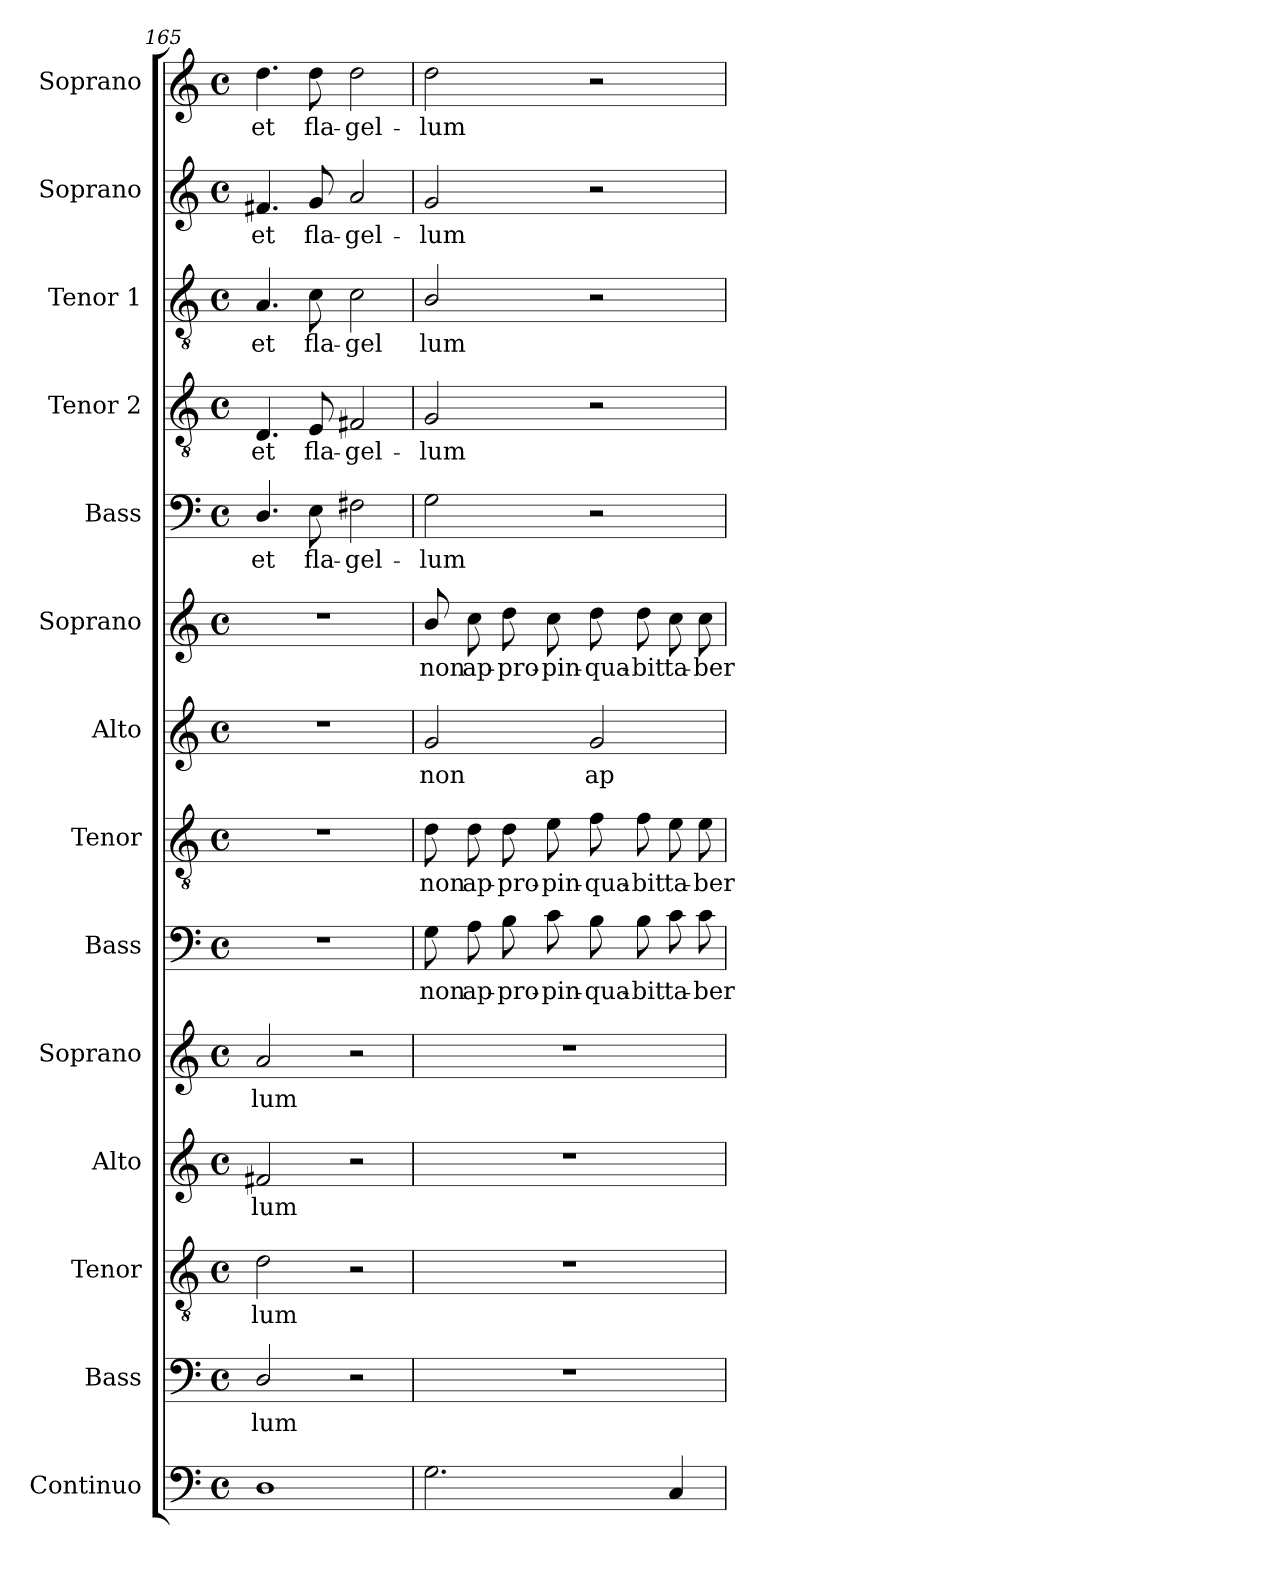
**kern	**kern	**text	**kern	**text	**kern	**text	**kern	**text	**kern	**text	**kern	**text	**kern	**text	**kern	**text	**kern	**text	**kern	**text	**kern	**text	**kern	**text	**kern	**text
*part14	*part13	*part13	*part12	*part12	*part11	*part11	*part10	*part10	*part9	*part9	*part8	*part8	*part7	*part7	*part6	*part6	*part5	*part5	*part4	*part4	*part3	*part3	*part2	*part2	*part1	*part1
*staff14	*staff13	*staff13	*staff12	*staff12	*staff11	*staff11	*staff10	*staff10	*staff9	*staff9	*staff8	*staff8	*staff7	*staff7	*staff6	*staff6	*staff5	*staff5	*staff4	*staff4	*staff3	*staff3	*staff2	*staff2	*staff1	*staff1
*I"Continuo	*I"Bass	*	*I"Tenor	*	*I"Alto	*	*I"Soprano	*	*I"Bass	*	*I"Tenor	*	*I"Alto	*	*I"Soprano	*	*I"Bass	*	*I"Tenor 2	*	*I"Tenor 1	*	*I"Soprano	*	*I"Soprano	*
*I'Cont.	*I'B.	*	*I'T.	*	*I'A.	*	*I'S.	*	*I'B.	*	*I'T.	*	*I'A.	*	*I'S.	*	*I'B.	*	*I'T2.	*	*I'T1.	*	*I'S.	*	*I'S.	*
*clefF4	*clefF4	*	*clefGv2	*	*clefG2	*	*clefG2	*	*clefF4	*	*clefGv2	*	*clefG2	*	*clefG2	*	*clefF4	*	*clefGv2	*	*clefGv2	*	*clefG2	*	*clefG2	*
*	*	*	*ITrd7c12	*	*	*	*	*	*	*	*ITrd7c12	*	*	*	*	*	*	*	*ITrd7c12	*	*ITrd7c12	*	*	*	*	*
*k[]	*k[]	*	*k[]	*	*k[]	*	*k[]	*	*k[]	*	*k[]	*	*k[]	*	*k[]	*	*k[]	*	*k[]	*	*k[]	*	*k[]	*	*k[]	*
*C:	*C:	*	*C:	*	*C:	*	*C:	*	*C:	*	*C:	*	*C:	*	*C:	*	*C:	*	*C:	*	*C:	*	*C:	*	*C:	*
*M4/4	*M4/4	*	*M4/4	*	*M4/4	*	*M4/4	*	*M4/4	*	*M4/4	*	*M4/4	*	*M4/4	*	*M4/4	*	*M4/4	*	*M4/4	*	*M4/4	*	*M4/4	*
*met(c)	*met(c)	*	*met(c)	*	*met(c)	*	*met(c)	*	*met(c)	*	*met(c)	*	*met(c)	*	*met(c)	*	*met(c)	*	*met(c)	*	*met(c)	*	*met(c)	*	*met(c)	*
=165	=165	=165	=165	=165	=165	=165	=165	=165	=165	=165	=165	=165	=165	=165	=165	=165	=165	=165	=165	=165	=165	=165	=165	=165	=165	=165
!	!	!LO:LY:b:color=#000000	!	!	!	!	!	!	!	!	!	!	!	!	!	!	!	!	!	!	!	!	!	!	!	!
!	!	!	!	!LO:LY:b:color=#000000	!	!	!	!	!	!	!	!	!	!	!	!	!	!	!	!	!	!	!	!	!	!
!	!	!	!	!	!	!LO:LY:b:color=#000000	!	!	!	!	!	!	!	!	!	!	!	!	!	!	!	!	!	!	!	!
!	!	!	!	!	!	!	!	!LO:LY:b:color=#000000	!	!	!	!	!	!	!	!	!	!	!	!	!	!	!	!	!	!
!	!	!	!	!	!	!	!	!	!	!	!	!	!	!	!	!	!	!LO:LY:b:color=#000000	!	!	!	!	!	!	!	!
!	!	!	!	!	!	!	!	!	!	!	!	!	!	!	!	!	!	!	!	!LO:LY:b:color=#000000	!	!	!	!	!	!
!	!	!	!	!	!	!	!	!	!	!	!	!	!	!	!	!	!	!	!	!	!	!LO:LY:b:color=#000000	!	!	!	!
!	!	!	!	!	!	!	!	!	!	!	!	!	!	!	!	!	!	!	!	!	!	!	!	!LO:LY:b:color=#000000	!	!
!	!	!	!	!	!	!	!	!	!	!	!	!	!	!	!	!	!	!	!	!	!	!	!	!	!	!LO:LY:b:color=#000000
1Di	2Di/	-lum	2Di\	-lum	2f#Xi/	-lum	2ai/	-lum	1r	.	1r	.	1r	.	1r	.	4.Di/	et	4.DDi/	et	4.AAi/	et	4.f#Xi/	et	4.ddi\	et
!	!	!	!	!	!	!	!	!	!	!	!	!	!	!	!	!	!	!LO:LY:b:color=#000000	!	!	!	!	!	!	!	!
!	!	!	!	!	!	!	!	!	!	!	!	!	!	!	!	!	!	!	!	!LO:LY:b:color=#000000	!	!	!	!	!	!
!	!	!	!	!	!	!	!	!	!	!	!	!	!	!	!	!	!	!	!	!	!	!LO:LY:b:color=#000000	!	!	!	!
!	!	!	!	!	!	!	!	!	!	!	!	!	!	!	!	!	!	!	!	!	!	!	!	!LO:LY:b:color=#000000	!	!
!	!	!	!	!	!	!	!	!	!	!	!	!	!	!	!	!	!	!	!	!	!	!	!	!	!	!LO:LY:b:color=#000000
.	.	.	.	.	.	.	.	.	.	.	.	.	.	.	.	.	8Ei\	fla-	8EEi/	fla-	8Ci\	fla-	8gi/	fla-	8ddi\	fla-
!	!	!	!	!	!	!	!	!	!	!	!	!	!	!	!	!	!	!LO:LY:b:color=#000000	!	!	!	!	!	!	!	!
!	!	!	!	!	!	!	!	!	!	!	!	!	!	!	!	!	!	!	!	!LO:LY:b:color=#000000	!	!	!	!	!	!
!	!	!	!	!	!	!	!	!	!	!	!	!	!	!	!	!	!	!	!	!	!	!LO:LY:b:color=#000000	!	!	!	!
!	!	!	!	!	!	!	!	!	!	!	!	!	!	!	!	!	!	!	!	!	!	!	!	!LO:LY:b:color=#000000	!	!
!	!	!	!	!	!	!	!	!	!	!	!	!	!	!	!	!	!	!	!	!	!	!	!	!	!	!LO:LY:b:color=#000000
.	2r	.	2r	.	2r	.	2r	.	.	.	.	.	.	.	.	.	2F#Xi\	-gel-	2FF#Xi/	-gel-	2Ci\	-gel	2ai/	-gel-	2ddi\	-gel-
=166	=166	=166	=166	=166	=166	=166	=166	=166	=166	=166	=166	=166	=166	=166	=166	=166	=166	=166	=166	=166	=166	=166	=166	=166	=166	=166
!	!	!	!	!	!	!	!	!	!	!LO:LY:b:color=#000000	!	!	!	!	!	!	!	!	!	!	!	!	!	!	!	!
!	!	!	!	!	!	!	!	!	!	!	!	!LO:LY:b:color=#000000	!	!	!	!	!	!	!	!	!	!	!	!	!	!
!	!	!	!	!	!	!	!	!	!	!	!	!	!	!LO:LY:b:color=#000000	!	!	!	!	!	!	!	!	!	!	!	!
!	!	!	!	!	!	!	!	!	!	!	!	!	!	!	!	!LO:LY:b:color=#000000	!	!	!	!	!	!	!	!	!	!
!	!	!	!	!	!	!	!	!	!	!	!	!	!	!	!	!	!	!LO:LY:b:color=#000000	!	!	!	!	!	!	!	!
!	!	!	!	!	!	!	!	!	!	!	!	!	!	!	!	!	!	!	!	!LO:LY:b:color=#000000	!	!	!	!	!	!
!	!	!	!	!	!	!	!	!	!	!	!	!	!	!	!	!	!	!	!	!	!	!LO:LY:b:color=#000000	!	!	!	!
!	!	!	!	!	!	!	!	!	!	!	!	!	!	!	!	!	!	!	!	!	!	!	!	!LO:LY:b:color=#000000	!	!
!	!	!	!	!	!	!	!	!	!	!	!	!	!	!	!	!	!	!	!	!	!	!	!	!	!	!LO:LY:b:color=#000000
2.Gi\	1r	.	1r	.	1r	.	1r	.	8Gi\	non	8Di\	non	2gi/	non	8bi/	non	2Gi\	-lum	2GGi/	-lum	2BBi/	lum	2gi/	-lum	2ddi\	-lum
!	!	!	!	!	!	!	!	!	!	!LO:LY:b:color=#000000	!	!	!	!	!	!	!	!	!	!	!	!	!	!	!	!
!	!	!	!	!	!	!	!	!	!	!	!	!LO:LY:b:color=#000000	!	!	!	!	!	!	!	!	!	!	!	!	!	!
!	!	!	!	!	!	!	!	!	!	!	!	!	!	!	!	!LO:LY:b:color=#000000	!	!	!	!	!	!	!	!	!	!
.	.	.	.	.	.	.	.	.	8Ai\	ap-	8Di\	ap-	.	.	8cci\	ap-	.	.	.	.	.	.	.	.	.	.
!	!	!	!	!	!	!	!	!	!	!LO:LY:b:color=#000000	!	!	!	!	!	!	!	!	!	!	!	!	!	!	!	!
!	!	!	!	!	!	!	!	!	!	!	!	!LO:LY:b:color=#000000	!	!	!	!	!	!	!	!	!	!	!	!	!	!
!	!	!	!	!	!	!	!	!	!	!	!	!	!	!	!	!LO:LY:b:color=#000000	!	!	!	!	!	!	!	!	!	!
.	.	.	.	.	.	.	.	.	8Bi\	-pro-	8Di\	-pro-	.	.	8ddi\	-pro-	.	.	.	.	.	.	.	.	.	.
!	!	!	!	!	!	!	!	!	!	!LO:LY:b:color=#000000	!	!	!	!	!	!	!	!	!	!	!	!	!	!	!	!
!	!	!	!	!	!	!	!	!	!	!	!	!LO:LY:b:color=#000000	!	!	!	!	!	!	!	!	!	!	!	!	!	!
!	!	!	!	!	!	!	!	!	!	!	!	!	!	!	!	!LO:LY:b:color=#000000	!	!	!	!	!	!	!	!	!	!
.	.	.	.	.	.	.	.	.	8ci\	-pin-	8Ei\	-pin-	.	.	8cci\	-pin-	.	.	.	.	.	.	.	.	.	.
!	!	!	!	!	!	!	!	!	!	!LO:LY:b:color=#000000	!	!	!	!	!	!	!	!	!	!	!	!	!	!	!	!
!	!	!	!	!	!	!	!	!	!	!	!	!LO:LY:b:color=#000000	!	!	!	!	!	!	!	!	!	!	!	!	!	!
!	!	!	!	!	!	!	!	!	!	!	!	!	!	!LO:LY:b:color=#000000	!	!	!	!	!	!	!	!	!	!	!	!
!	!	!	!	!	!	!	!	!	!	!	!	!	!	!	!	!LO:LY:b:color=#000000	!	!	!	!	!	!	!	!	!	!
.	.	.	.	.	.	.	.	.	8Bi\	-qua-	8Fi\	-qua-	2gi/	ap-	8ddi\	-qua-	2r	.	2r	.	2r	.	2r	.	2r	.
!	!	!	!	!	!	!	!	!	!	!LO:LY:b:color=#000000	!	!	!	!	!	!	!	!	!	!	!	!	!	!	!	!
!	!	!	!	!	!	!	!	!	!	!	!	!LO:LY:b:color=#000000	!	!	!	!	!	!	!	!	!	!	!	!	!	!
!	!	!	!	!	!	!	!	!	!	!	!	!	!	!	!	!LO:LY:b:color=#000000	!	!	!	!	!	!	!	!	!	!
.	.	.	.	.	.	.	.	.	8Bi\	-bit	8Fi\	-bit	.	.	8ddi\	-bit	.	.	.	.	.	.	.	.	.	.
!	!	!	!	!	!	!	!	!	!	!LO:LY:b:color=#000000	!	!	!	!	!	!	!	!	!	!	!	!	!	!	!	!
!	!	!	!	!	!	!	!	!	!	!	!	!LO:LY:b:color=#000000	!	!	!	!	!	!	!	!	!	!	!	!	!	!
!	!	!	!	!	!	!	!	!	!	!	!	!	!	!	!	!LO:LY:b:color=#000000	!	!	!	!	!	!	!	!	!	!
4Ci/	.	.	.	.	.	.	.	.	8ci\	ta-	8Ei\	ta-	.	.	8cci\	ta-	.	.	.	.	.	.	.	.	.	.
!	!	!	!	!	!	!	!	!	!	!LO:LY:b:color=#000000	!	!	!	!	!	!	!	!	!	!	!	!	!	!	!	!
!	!	!	!	!	!	!	!	!	!	!	!	!LO:LY:b:color=#000000	!	!	!	!	!	!	!	!	!	!	!	!	!	!
!	!	!	!	!	!	!	!	!	!	!	!	!	!	!	!	!LO:LY:b:color=#000000	!	!	!	!	!	!	!	!	!	!
.	.	.	.	.	.	.	.	.	8ci\	-ber-	8Ei\	-ber-	.	.	8cci\	-ber-	.	.	.	.	.	.	.	.	.	.
=	=	=	=	=	=	=	=	=	=	=	=	=	=	=	=	=	=	=	=	=	=	=	=	=	=	=
*-	*-	*-	*-	*-	*-	*-	*-	*-	*-	*-	*-	*-	*-	*-	*-	*-	*-	*-	*-	*-	*-	*-	*-	*-	*-	*-
